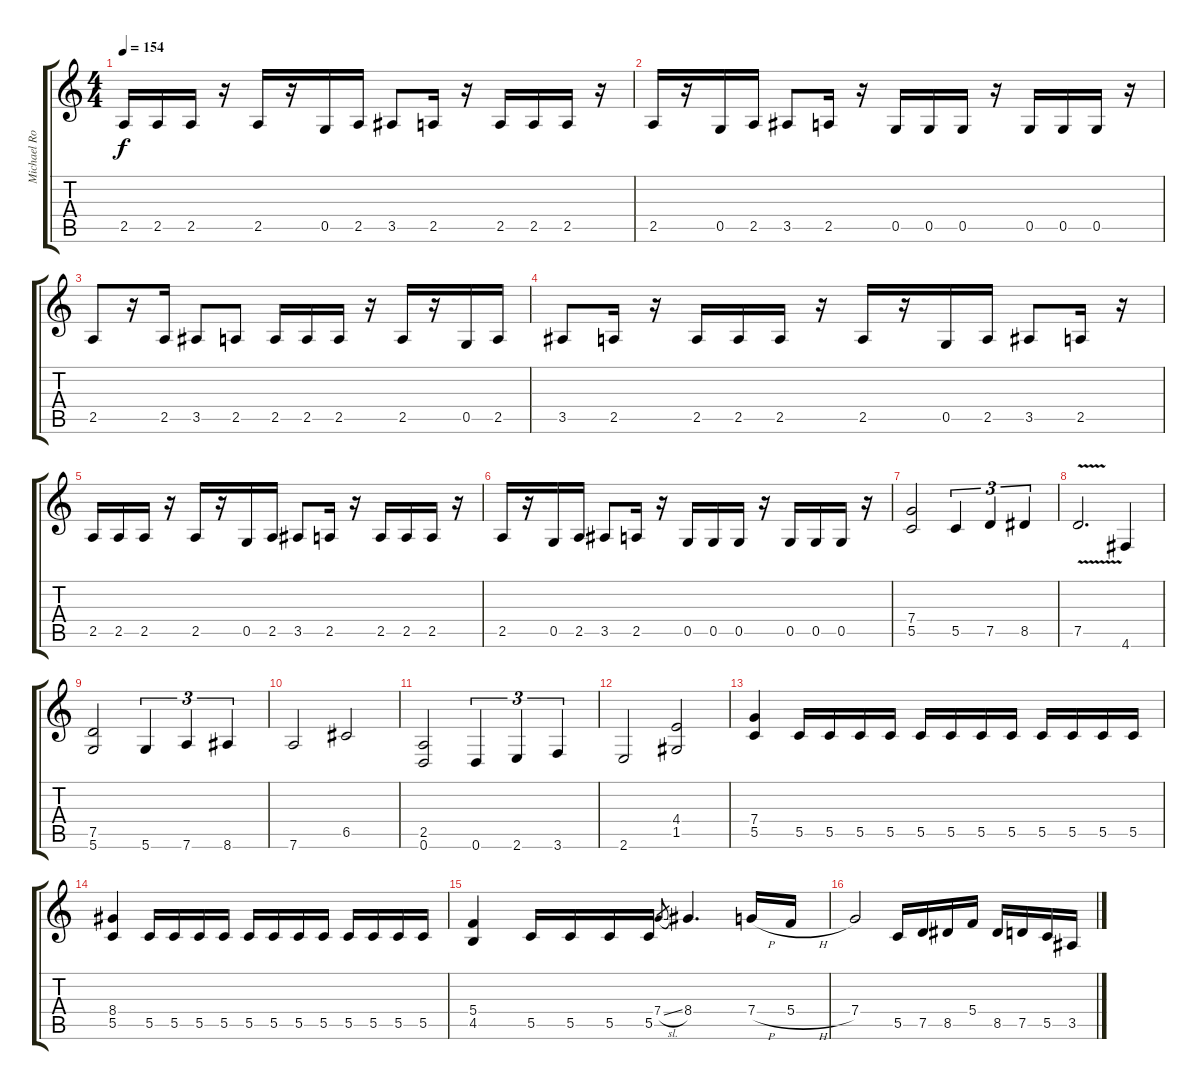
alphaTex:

\track ("Michael Romeo" "Michael Ro") {instrument distortionguitar}
\staff {score tabs}
\tuning (D4 A3 F3 C3 G2 D2) {hide}
\ts (4 4)
\tempo 154
\clef g2
\ks c
2.5.16{dy f} 2.5.16 2.5.16 r.16 2.5.16 r.16 0.5.16 2.5.16 3.5.8 2.5.16 r.16 2.5.16 2.5.16 2.5.16 r.16 |
2.5.16 r.16 0.5.16 2.5.16 3.5.8 2.5.16 r.16 0.5.16 0.5.16 0.5.16 r.16 0.5.16 0.5.16 0.5.16 r.16 |
2.5.8 r.16 2.5.16 3.5.8 2.5.8 2.5.16 2.5.16 2.5.16 r.16 2.5.16 r.16 0.5.16 2.5.16 |
3.5.8 2.5.16 r.16 2.5.16 2.5.16 2.5.16 r.16 2.5.16 r.16 0.5.16 2.5.16 3.5.8 2.5.16 r.16 |
2.5.16 2.5.16 2.5.16 r.16 2.5.16 r.16 0.5.16 2.5.16 3.5.8 2.5.16 r.16 2.5.16 2.5.16 2.5.16 r.16 |
2.5.16 r.16 0.5.16 2.5.16 3.5.8 2.5.16 r.16 0.5.16 0.5.16 0.5.16 r.16 0.5.16 0.5.16 0.5.16 r.16 |
(7.4 5.5).2 5.5.4{tu (3 2)} 7.5.4{tu (3 2)} 8.5.4{tu (3 2)} |
7.5{v}.2{d} 4.6.4 |
(7.5 5.6).2 5.6.4{tu (3 2)} 7.6.4{tu (3 2)} 8.6.4{tu (3 2)} |
7.6.2 6.5.2 |
(2.5 0.6).2 0.6.4{tu (3 2)} 2.6.4{tu (3 2)} 3.6.4{tu (3 2)} |
2.6.2 (4.4 1.5).2 |
(7.4 5.5).4 5.5.16 5.5.16 5.5.16 5.5.16 5.5.16 5.5.16 5.5.16 5.5.16 5.5.16 5.5.16 5.5.16 5.5.16 |
(8.4 5.5).4 5.5.16 5.5.16 5.5.16 5.5.16 5.5.16 5.5.16 5.5.16 5.5.16 5.5.16 5.5.16 5.5.16 5.5.16 |
(5.4 4.5).4 5.5.16 5.5.16 5.5.16 5.5.16 7.4{sl}.8{gr} 8.4.4{d} 7.4{h}.16 5.4{h}.16 |
7.4.2 5.5.16 7.5.16 8.5.16 5.4.16 8.5.16 7.5.16 5.5.16 3.5.16
